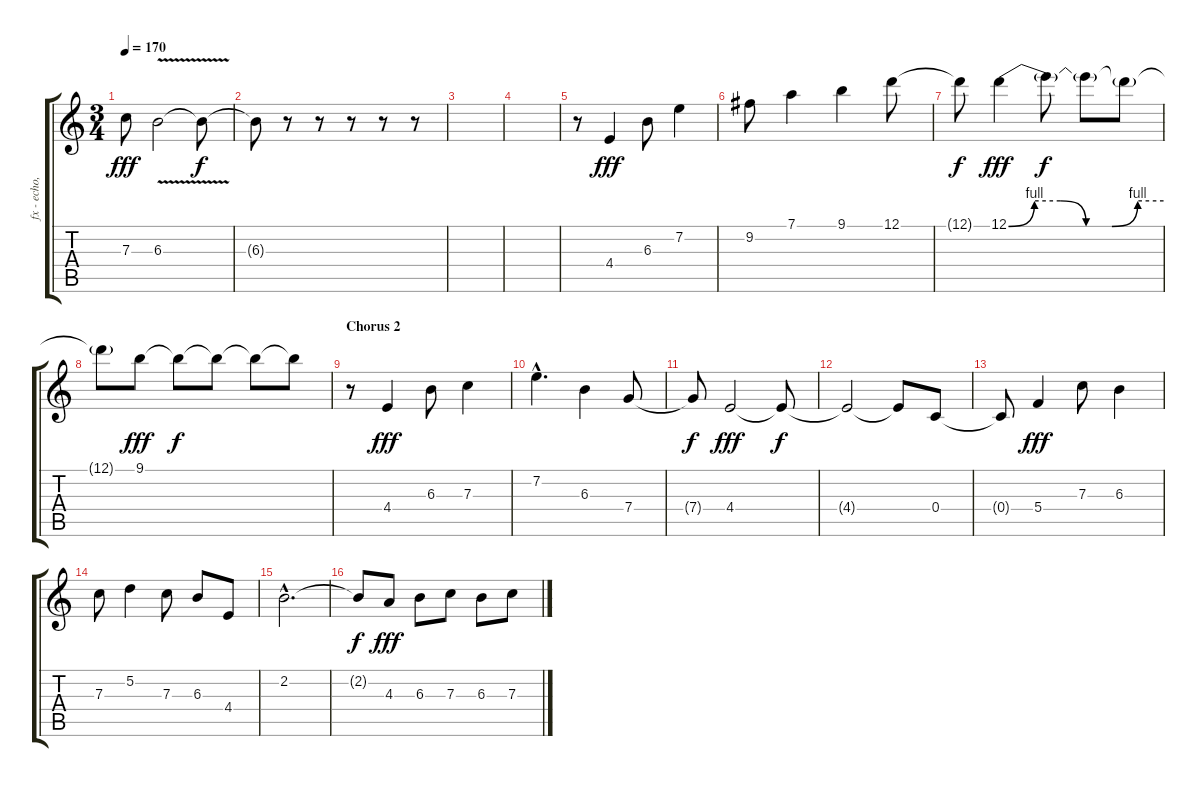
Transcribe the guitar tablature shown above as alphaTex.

\track ("fx - echo, warm pad " "fx - echo,") {instrument distortionguitar}
\staff {score tabs}
\tuning (D4 A3 F3 C3 G2 C2) {hide}
\ts (3 4)
\tempo 170
\clef g2
\ks c
7.3.8{dy fff} 6.3{v}.2 6.3{t}.8{dy f} |
6.3{t}.8 r.8 r.8 r.8 r.8 r.8 |
|
|
r.8 4.4.4{dy fff} 6.3.8 7.2.4 |
9.2.8 7.1.4 9.1.4 12.1.8 |
12.1{t}.8{dy f} 12.1{be (custom 0 0 10 4 20 4 30 0 40 0 50 4 60 4)}.4{dy fff} 12.1{t}.8{dy f} 12.1{t}.8 12.1{t}.8 |
12.1{t}.8 9.1.8{dy fff} 9.1{t}.8{dy f} 9.1{t}.8 9.1{t}.8 9.1{t}.8 |
\section ("" "Chorus 2")
r.8 4.4.4{dy fff} 6.3.8 7.3.4 |
7.2{hac}.4{d} 6.3.4 7.4.8 |
7.4{t}.8{dy f} 4.4.2{dy fff} 4.4{t}.8{dy f} |
4.4{t}.2 4.4{t}.8 0.4.8 |
0.4{t}.8 5.4.4{dy fff} 7.3.8 6.3.4 |
7.3.8 5.2.4 7.3.8 6.3.8 4.4.8 |
2.2{hac}.2{d} |
2.2{t}.8{dy f} 4.3.8{dy fff} 6.3.8 7.3.8 6.3.8 7.3.8
